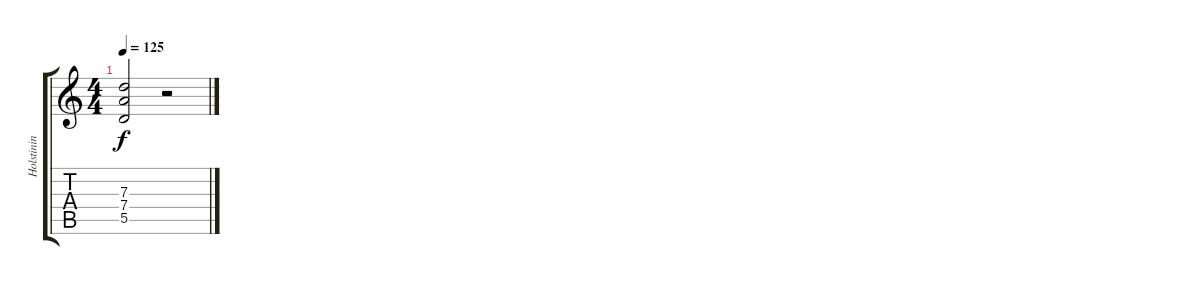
\track ("Holstinin" "Holstinin") {instrument distortionguitar}
\staff {score tabs}
\tuning (E4 B3 G3 D3 A2 E2) {hide}
\ts (4 4)
\tempo 125
\clef g2
\ks c
(7.3{t} 7.4{t} 5.5{t}).2{dy f} r.2
